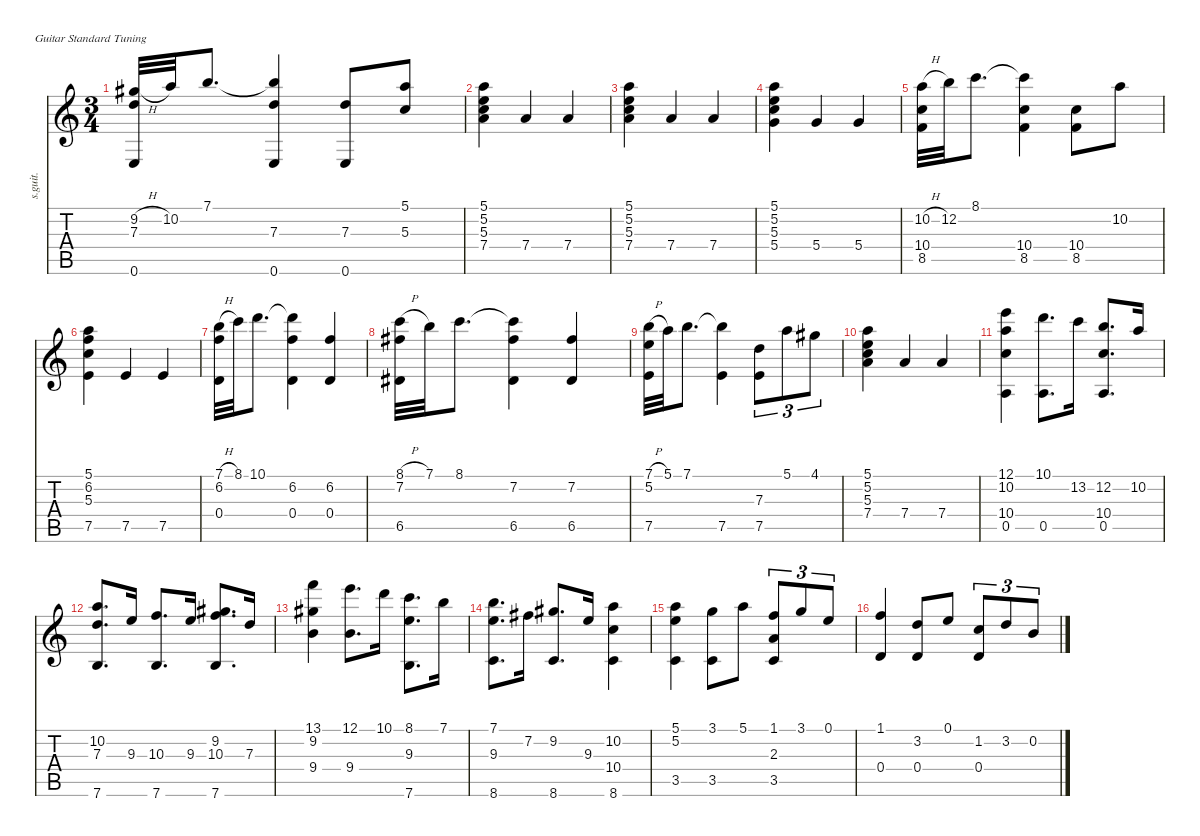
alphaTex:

\defaultSystemsLayout 4
\hideDynamics
\bracketExtendMode nobrackets
\track ("guitare" "s.guit.") {instrument acousticguitarnylon}
\staff {score tabs}
\tuning (E4 B3 G3 D3 A2 E2)
\ts (3 4)
\tempo (60 hide)
\clef g2
\ks c
(9.2{h acc #} 7.3 0.6).32{lyrics (0 "") lyrics (1 "") lyrics (2 "") lyrics (3 "") lyrics (4 "") dy f} 10.2.32{lyrics (0 "") lyrics (1 "") lyrics (2 "") lyrics (3 "") lyrics (4 "")} 7.1.8{d lyrics (0 "") lyrics (1 "") lyrics (2 "") lyrics (3 "") lyrics (4 "")} (7.1{t} 7.3 0.6).4{lyrics (0 "") lyrics (1 "") lyrics (2 "") lyrics (3 "") lyrics (4 "")} (7.3 0.6).8{lyrics (0 "") lyrics (1 "") lyrics (2 "") lyrics (3 "") lyrics (4 "")} (5.1 5.3).8{lyrics (0 "") lyrics (1 "") lyrics (2 "") lyrics (3 "") lyrics (4 "")} |
(5.1 5.2 5.3 7.4).4{lyrics (0 "") lyrics (1 "") lyrics (2 "") lyrics (3 "") lyrics (4 "")} 7.4.4{lyrics (0 "") lyrics (1 "") lyrics (2 "") lyrics (3 "") lyrics (4 "")} 7.4.4{lyrics (0 "") lyrics (1 "") lyrics (2 "") lyrics (3 "") lyrics (4 "")} |
(5.1 5.2 5.3 7.4).4{lyrics (0 "") lyrics (1 "") lyrics (2 "") lyrics (3 "") lyrics (4 "")} 7.4.4{lyrics (0 "") lyrics (1 "") lyrics (2 "") lyrics (3 "") lyrics (4 "")} 7.4.4{lyrics (0 "") lyrics (1 "") lyrics (2 "") lyrics (3 "") lyrics (4 "")} |
(5.1 5.2 5.3 5.4).4{lyrics (0 "") lyrics (1 "") lyrics (2 "") lyrics (3 "") lyrics (4 "")} 5.4.4{lyrics (0 "") lyrics (1 "") lyrics (2 "") lyrics (3 "") lyrics (4 "")} 5.4.4{lyrics (0 "") lyrics (1 "") lyrics (2 "") lyrics (3 "") lyrics (4 "")} |
(10.2{h} 10.4 8.5).32{lyrics (0 "") lyrics (1 "") lyrics (2 "") lyrics (3 "") lyrics (4 "")} 12.2.32{lyrics (0 "") lyrics (1 "") lyrics (2 "") lyrics (3 "") lyrics (4 "")} 8.1.8{d lyrics (0 "") lyrics (1 "") lyrics (2 "") lyrics (3 "") lyrics (4 "")} (8.1{t} 10.4 8.5).4{lyrics (0 "") lyrics (1 "") lyrics (2 "") lyrics (3 "") lyrics (4 "")} (10.4 8.5).8{lyrics (0 "") lyrics (1 "") lyrics (2 "") lyrics (3 "") lyrics (4 "")} 10.2.8{lyrics (0 "") lyrics (1 "") lyrics (2 "") lyrics (3 "") lyrics (4 "")} |
(5.1 6.2 5.3 7.5).4{lyrics (0 "") lyrics (1 "") lyrics (2 "") lyrics (3 "") lyrics (4 "")} 7.5.4{lyrics (0 "") lyrics (1 "") lyrics (2 "") lyrics (3 "") lyrics (4 "")} 7.5.4{lyrics (0 "") lyrics (1 "") lyrics (2 "") lyrics (3 "") lyrics (4 "")} |
(7.1{h} 6.2 0.4).32{lyrics (0 "") lyrics (1 "") lyrics (2 "") lyrics (3 "") lyrics (4 "")} 8.1.32{lyrics (0 "") lyrics (1 "") lyrics (2 "") lyrics (3 "") lyrics (4 "")} 10.1.8{d lyrics (0 "") lyrics (1 "") lyrics (2 "") lyrics (3 "") lyrics (4 "")} (10.1{t} 6.2 0.4).4{lyrics (0 "") lyrics (1 "") lyrics (2 "") lyrics (3 "") lyrics (4 "")} (6.2 0.4).4{lyrics (0 "") lyrics (1 "") lyrics (2 "") lyrics (3 "") lyrics (4 "")} |
(8.1{h} 7.2{acc #} 6.5{acc #}).32{lyrics (0 "") lyrics (1 "") lyrics (2 "") lyrics (3 "") lyrics (4 "")} 7.1.32{lyrics (0 "") lyrics (1 "") lyrics (2 "") lyrics (3 "") lyrics (4 "")} 8.1.8{d lyrics (0 "") lyrics (1 "") lyrics (2 "") lyrics (3 "") lyrics (4 "")} (8.1{t} 7.2{acc #} 6.5{acc #}).4{lyrics (0 "") lyrics (1 "") lyrics (2 "") lyrics (3 "") lyrics (4 "")} (7.2{acc #} 6.5{acc #}).4{lyrics (0 "") lyrics (1 "") lyrics (2 "") lyrics (3 "") lyrics (4 "")} |
(7.1{h} 5.2 7.5).32{lyrics (0 "") lyrics (1 "") lyrics (2 "") lyrics (3 "") lyrics (4 "")} 5.1.32{lyrics (0 "") lyrics (1 "") lyrics (2 "") lyrics (3 "") lyrics (4 "")} 7.1.8{d lyrics (0 "") lyrics (1 "") lyrics (2 "") lyrics (3 "") lyrics (4 "")} (7.1{t} 7.5).4{lyrics (0 "") lyrics (1 "") lyrics (2 "") lyrics (3 "") lyrics (4 "")} (7.3 7.5).8{tu (3 2) lyrics (0 "") lyrics (1 "") lyrics (2 "") lyrics (3 "") lyrics (4 "")} 5.1.8{tu (3 2) lyrics (0 "") lyrics (1 "") lyrics (2 "") lyrics (3 "") lyrics (4 "")} 4.1{acc #}.8{tu (3 2) lyrics (0 "") lyrics (1 "") lyrics (2 "") lyrics (3 "") lyrics (4 "")} |
(5.1 5.2 5.3 7.4).4{lyrics (0 "") lyrics (1 "") lyrics (2 "") lyrics (3 "") lyrics (4 "")} 7.4.4{lyrics (0 "") lyrics (1 "") lyrics (2 "") lyrics (3 "") lyrics (4 "")} 7.4.4{lyrics (0 "") lyrics (1 "") lyrics (2 "") lyrics (3 "") lyrics (4 "")} |
(12.1 10.2 10.4 0.5).4{lyrics (0 "") lyrics (1 "") lyrics (2 "") lyrics (3 "") lyrics (4 "")} (10.1 0.5).8{d lyrics (0 "") lyrics (1 "") lyrics (2 "") lyrics (3 "") lyrics (4 "")} 13.2.16{lyrics (0 "") lyrics (1 "") lyrics (2 "") lyrics (3 "") lyrics (4 "")} (12.2 10.4 0.5).8{d lyrics (0 "") lyrics (1 "") lyrics (2 "") lyrics (3 "") lyrics (4 "")} 10.2.16{lyrics (0 "") lyrics (1 "") lyrics (2 "") lyrics (3 "") lyrics (4 "")} |
(10.2 7.3 7.6).8{d lyrics (0 "") lyrics (1 "") lyrics (2 "") lyrics (3 "") lyrics (4 "")} 9.3.16{lyrics (0 "") lyrics (1 "") lyrics (2 "") lyrics (3 "") lyrics (4 "")} (10.3 7.6).8{d lyrics (0 "") lyrics (1 "") lyrics (2 "") lyrics (3 "") lyrics (4 "")} 9.3.16{lyrics (0 "") lyrics (1 "") lyrics (2 "") lyrics (3 "") lyrics (4 "")} (9.2{acc #} 10.3 7.6).8{d lyrics (0 "") lyrics (1 "") lyrics (2 "") lyrics (3 "") lyrics (4 "")} 7.3.16{lyrics (0 "") lyrics (1 "") lyrics (2 "") lyrics (3 "") lyrics (4 "")} |
(13.1 9.2{acc #} 9.4).4{lyrics (0 "") lyrics (1 "") lyrics (2 "") lyrics (3 "") lyrics (4 "")} (12.1 9.4).8{d lyrics (0 "") lyrics (1 "") lyrics (2 "") lyrics (3 "") lyrics (4 "")} 10.1.16{lyrics (0 "") lyrics (1 "") lyrics (2 "") lyrics (3 "") lyrics (4 "")} (8.1 9.3 7.6).8{d lyrics (0 "") lyrics (1 "") lyrics (2 "") lyrics (3 "") lyrics (4 "")} 7.1.16{lyrics (0 "") lyrics (1 "") lyrics (2 "") lyrics (3 "") lyrics (4 "")} |
(7.1 9.3 8.6).8{d lyrics (0 "") lyrics (1 "") lyrics (2 "") lyrics (3 "") lyrics (4 "")} 7.2{acc #}.16{lyrics (0 "") lyrics (1 "") lyrics (2 "") lyrics (3 "") lyrics (4 "")} (9.2{acc #} 8.6).8{d lyrics (0 "") lyrics (1 "") lyrics (2 "") lyrics (3 "") lyrics (4 "")} 9.3.16{lyrics (0 "") lyrics (1 "") lyrics (2 "") lyrics (3 "") lyrics (4 "")} (10.2 10.4 8.6).4{lyrics (0 "") lyrics (1 "") lyrics (2 "") lyrics (3 "") lyrics (4 "")} |
(5.1 5.2 3.5).4{lyrics (0 "") lyrics (1 "") lyrics (2 "") lyrics (3 "") lyrics (4 "")} (3.1 3.5).8{lyrics (0 "") lyrics (1 "") lyrics (2 "") lyrics (3 "") lyrics (4 "")} 5.1.8{lyrics (0 "") lyrics (1 "") lyrics (2 "") lyrics (3 "") lyrics (4 "")} (1.1 2.3 3.5).8{tu (3 2) lyrics (0 "") lyrics (1 "") lyrics (2 "") lyrics (3 "") lyrics (4 "")} 3.1.8{tu (3 2) lyrics (0 "") lyrics (1 "") lyrics (2 "") lyrics (3 "") lyrics (4 "")} 0.1.8{tu (3 2) lyrics (0 "") lyrics (1 "") lyrics (2 "") lyrics (3 "") lyrics (4 "")} |
(1.1 0.4).4{lyrics (0 "") lyrics (1 "") lyrics (2 "") lyrics (3 "") lyrics (4 "")} (3.2 0.4).8{lyrics (0 "") lyrics (1 "") lyrics (2 "") lyrics (3 "") lyrics (4 "")} 0.1.8{lyrics (0 "") lyrics (1 "") lyrics (2 "") lyrics (3 "") lyrics (4 "")} (1.2 0.4).8{tu (3 2) lyrics (0 "") lyrics (1 "") lyrics (2 "") lyrics (3 "") lyrics (4 "")} 3.2.8{tu (3 2) lyrics (0 "") lyrics (1 "") lyrics (2 "") lyrics (3 "") lyrics (4 "")} 0.2.8{tu (3 2) lyrics (0 "") lyrics (1 "") lyrics (2 "") lyrics (3 "") lyrics (4 "")}
